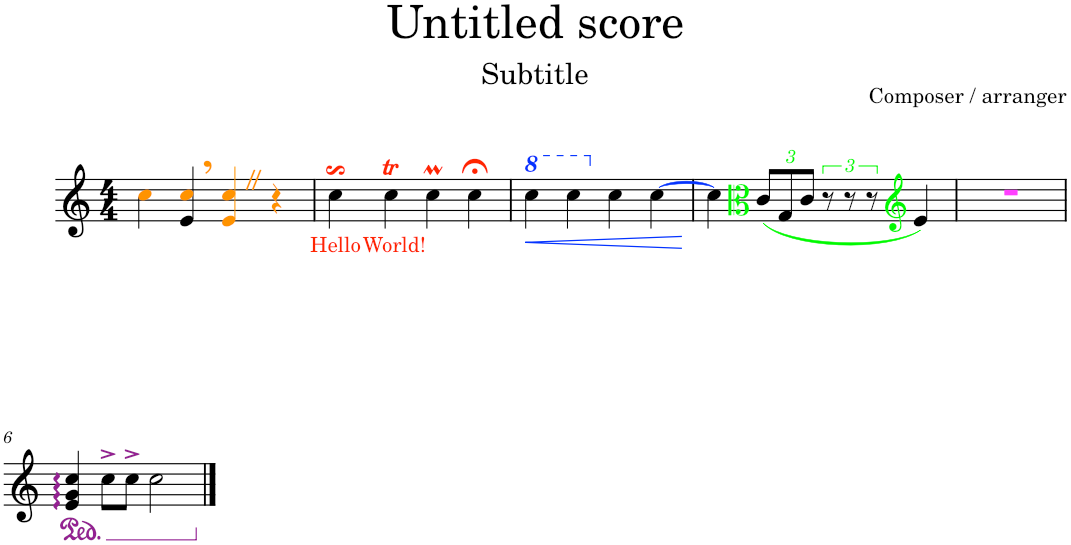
**kern	**text	**dynam
*part1	*part1	*part1
*staff1	*staff1	*staff1
*I"Violin	*	*
*I'Vln.	*	*
*clefG2	*	*
*k[]	*	*
*M4/4	*	*
=1	=1	=1
4cci\	.	.
4e/, 4cci/,	.	.
4ei/Z 4cci/Z	.	.
4r	.	.
=2	=2	=2
!	!LO:LY:b:color=#FF2600	!
4ccs$Ss\	Hello	.
!	!LO:LY:b:color=#FF2600	!
4ccT\	World!	.
4ccM\	.	.
4cc;<\	.	.
=3	=3	=3
*8va	*	*
4ccc\	.	.
!	!	!LO:HP:b
4ccc\	.	<
*X8va	*	*
4cc\	.	.
[4cc\	.	.
.	.	[
=4	=4	=4
4cc\]	.	.
*clefC3	*	*
*Xbrackettup	*	*
(12c/L	.	.
12G/	.	.
12c/J	.	.
4r	.	.
*clefG2	*	*
4e/)	.	.
=5	=5	=5
1r	.	.
!!LO:LB:g=z
=6	=6	=6
*ped	*	*
4e/: 4g/: 4cc/:	.	.
8cc^\L	.	.
8cc^\J	.	.
2cc\	.	.
*Xped	*	*
==	==	==
*-	*-	*-
